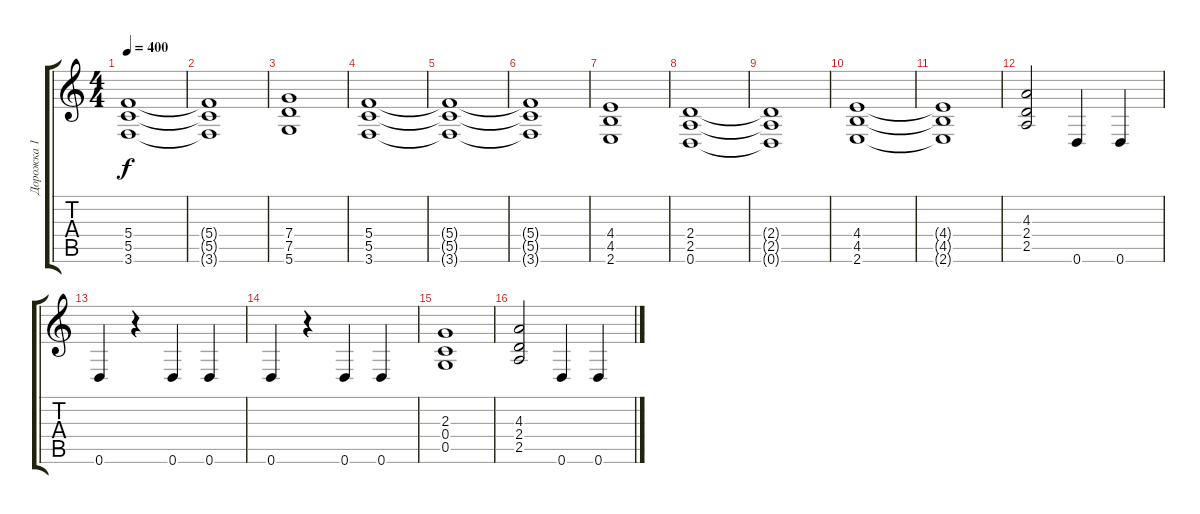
\track ("Дорожка 1" "Дорожка 1") {instrument overdrivenguitar}
\staff {score tabs}
\tuning (D4 A3 F3 C3 G2 D2) {hide}
\ts (4 4)
\tempo 400
\clef g2
\ks c
(5.4{t} 5.5{t} 3.6{t}).1{dy f} |
(5.4{t} 5.5{t} 3.6{t}).1 |
(7.4 7.5 5.6).1 |
(5.4 5.5 3.6).1 |
(5.4{t} 5.5{t} 3.6{t}).1 |
(5.4{t} 5.5{t} 3.6{t}).1 |
(4.4 4.5 2.6).1 |
(2.4 2.5 0.6).1 |
(2.4{t} 2.5{t} 0.6{t}).1 |
(4.4 4.5 2.6).1 |
(4.4{t} 4.5{t} 2.6{t}).1 |
(4.3 2.4 2.5).2 0.6.4 0.6.4 |
0.6.4 r.4 0.6.4 0.6.4 |
0.6.4 r.4 0.6.4 0.6.4 |
(2.3 0.4 0.5).1 |
(4.3 2.4 2.5).2 0.6.4 0.6.4
